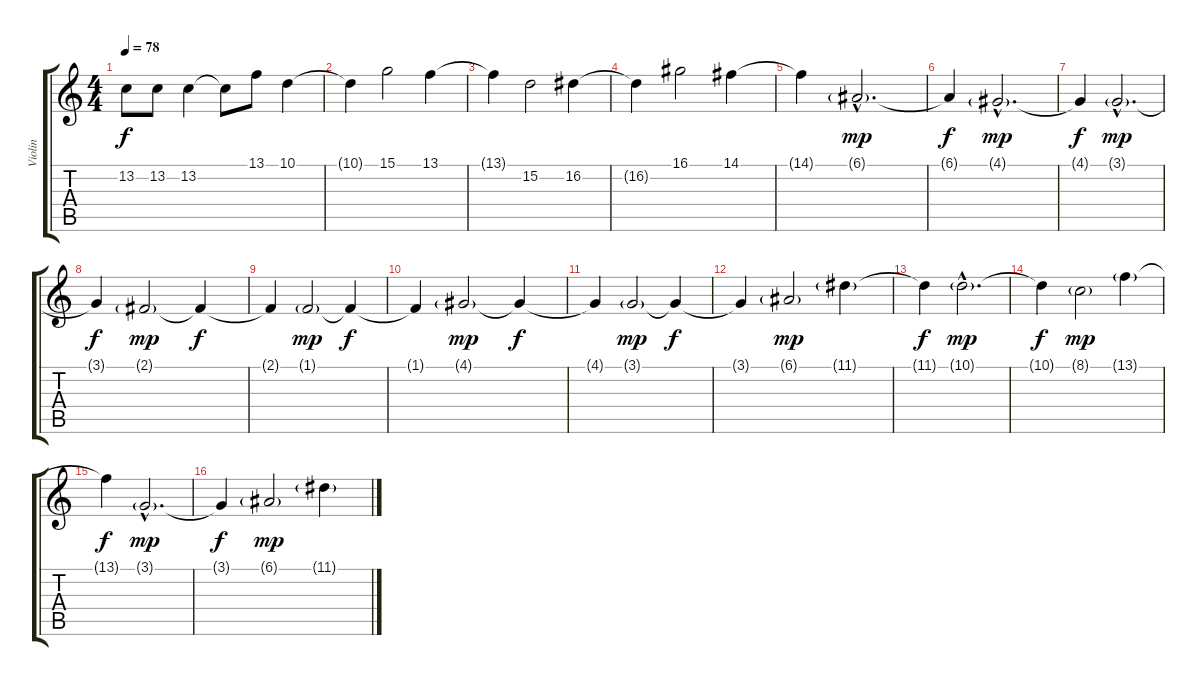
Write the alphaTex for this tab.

\track ("Violin" "Violin") {instrument violin}
\staff {score tabs}
\tuning (E4 B3 G3 D3 A2 E2) {hide}
\ts (4 4)
\tempo 78
\clef g2
\ks c
13.2.8{dy f} 13.2.8 13.2.4 13.2{t}.8 13.1.8 10.1.4 |
10.1{t}.4 15.1.2 13.1.4 |
13.1{t}.4 15.2.2 16.2.4 |
16.2{t}.4 16.1.2 14.1.4 |
14.1{t}.4 6.1{g hac}.2{d dy mp} |
6.1{t}.4{dy f} 4.1{g hac}.2{d dy mp} |
4.1{t}.4{dy f} 3.1{g hac}.2{d dy mp} |
3.1{t}.4{dy f} 2.1{g}.2{dy mp} 2.1{t}.4{dy f} |
2.1{t}.4 1.1{g}.2{dy mp} 1.1{t}.4{dy f} |
1.1{t}.4 4.1{g}.2{dy mp} 4.1{t}.4{dy f} |
4.1{t}.4 3.1{g}.2{dy mp} 3.1{t}.4{dy f} |
3.1{t}.4 6.1{g}.2{dy mp} 11.1{g}.4 |
11.1{t}.4{dy f} 10.1{g hac}.2{d dy mp} |
10.1{t}.4{dy f} 8.1{g}.2{dy mp} 13.1{g}.4 |
13.1{t}.4{dy f} 3.1{g hac}.2{d dy mp} |
3.1{t}.4{dy f} 6.1{g}.2{dy mp} 11.1{g}.4
